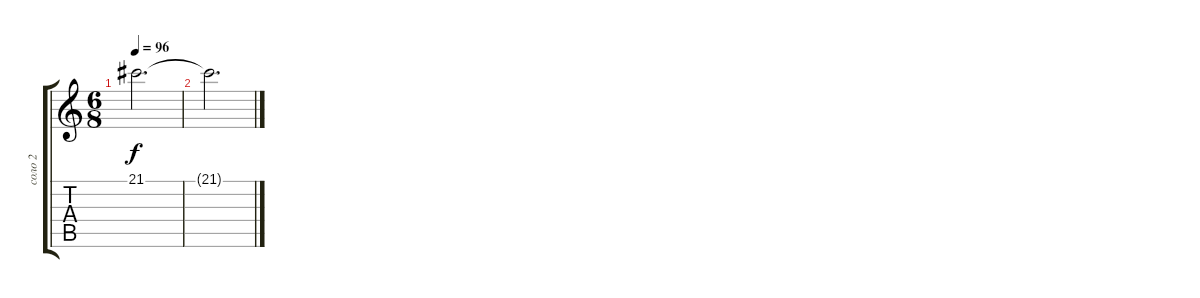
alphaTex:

\track ("соло 2" "соло 2") {instrument synthstrings2}
\staff {score tabs}
\tuning (E4 B3 G3 D3 A2 E2) {hide}
\ts (6 8)
\tempo 96
\clef g2
\ks c
21.1{t}.2{d dy f} |
21.1{t}.2{d}
